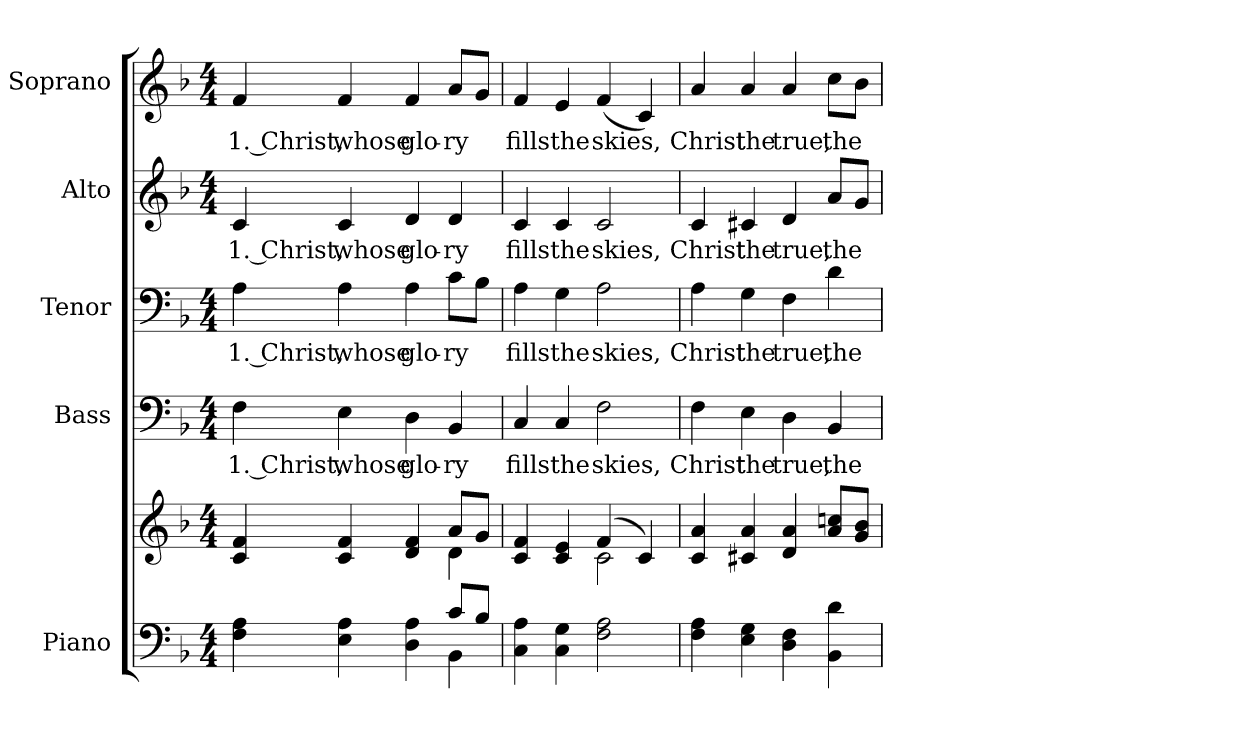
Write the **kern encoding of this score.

**kern	**kern	**kern	**text	**kern	**text	**kern	**text	**kern	**text
*part5	*part5	*part4	*part4	*part3	*part3	*part2	*part2	*part1	*part1
*staff6	*staff5	*staff4	*staff4	*staff3	*staff3	*staff2	*staff2	*staff1	*staff1
*I"Piano	*	*I"Bass	*	*I"Tenor	*	*I"Alto	*	*I"Soprano	*
*I'Pno.	*	*I'B.	*	*I'T.	*	*I'A.	*	*I'S.	*
!!LO:PB:g=z
*clefF4	*clefG2	*clefF4	*	*clefF4	*	*clefG2	*	*clefG2	*
*k[b-]	*k[b-]	*k[b-]	*	*k[b-]	*	*k[b-]	*	*k[b-]	*
*F:	*F:	*F:	*	*F:	*	*F:	*	*F:	*
*M4/4	*M4/4	*M4/4	*	*M4/4	*	*M4/4	*	*M4/4	*
*MM120	*MM120	*MM120	*	*MM120	*	*MM120	*	*MM120	*
=1	=1	=1	=1	=1	=1	=1	=1	=1	=1
*^	*^	*	*	*	*	*	*	*	*
!	!	!	!	!	!LO:LY:b:color=#000000	!	!	!	!	!	!
!	!	!	!	!	!	!	!LO:LY:b:color=#000000	!	!	!	!
!	!	!	!	!	!	!	!	!	!LO:LY:b:color=#000000	!	!
!	!	!	!	!	!	!	!	!	!	!	!LO:LY:b:color=#000000
4Fi\ 4Ai	2ryy	4ci/ 4fi	2ryy	4Fi\	1. Christ,	4Ai\	1. Christ,	4ci/	1. Christ,	4fi/	1. Christ,
!	!	!	!	!	!LO:LY:b:color=#000000	!	!	!	!	!	!
!	!	!	!	!	!	!	!LO:LY:b:color=#000000	!	!	!	!
!	!	!	!	!	!	!	!	!	!LO:LY:b:color=#000000	!	!
!	!	!	!	!	!	!	!	!	!	!	!LO:LY:b:color=#000000
4Ei\ 4Ai	.	4ci/ 4fi	.	4Ei\	whose	4Ai\	whose	4ci/	whose	4fi/	whose
!	!	!	!	!	!LO:LY:b:color=#000000	!	!	!	!	!	!
!	!	!	!	!	!	!	!LO:LY:b:color=#000000	!	!	!	!
!	!	!	!	!	!	!	!	!	!LO:LY:b:color=#000000	!	!
!	!	!	!	!	!	!	!	!	!	!	!LO:LY:b:color=#000000
4Di\ 4Ai	4ryy	4di/ 4fi	4ryy	4Di\	glo-	4Ai\	glo-	4di/	glo-	4fi/	glo-
!	!	!	!	!	!LO:LY:b:color=#000000	!	!	!	!	!	!
!	!	!	!	!	!	!	!LO:LY:b:color=#000000	!	!	!	!
!	!	!	!	!	!	!	!	!	!LO:LY:b:color=#000000	!	!
!	!	!	!	!	!	!	!	!	!	!	!LO:LY:b:color=#000000
8ci/L	4BB-i\	8ai/L	4di\	4BB-i/	-ry	8ci\L	-ry	4di/	-ry	8ai/L	-ry
8B-i/J	.	8gi/J	.	.	.	8B-i\J	.	.	.	8gi/J	.
*v	*v	*	*	*	*	*	*	*	*	*	*
=2	=2	=2	=2	=2	=2	=2	=2	=2	=2	=2
!	!	!	!	!LO:LY:b:color=#000000	!	!	!	!	!	!
!	!	!	!	!	!	!LO:LY:b:color=#000000	!	!	!	!
!	!	!	!	!	!	!	!	!LO:LY:b:color=#000000	!	!
!	!	!	!	!	!	!	!	!	!	!LO:LY:b:color=#000000
4Ci\ 4Ai	4ci/ 4fi	2ryy	4Ci/	fills	4Ai\	fills	4ci/	fills	4fi/	fills
!	!	!	!	!LO:LY:b:color=#000000	!	!	!	!	!	!
!	!	!	!	!	!	!LO:LY:b:color=#000000	!	!	!	!
!	!	!	!	!	!	!	!	!LO:LY:b:color=#000000	!	!
!	!	!	!	!	!	!	!	!	!	!LO:LY:b:color=#000000
4Ci\ 4Gi	4ci/ 4ei	.	4Ci/	the	4Gi\	the	4ci/	the	4ei/	the
!	!	!	!	!LO:LY:b:color=#000000	!	!	!	!	!	!
!	!	!	!	!	!	!LO:LY:b:color=#000000	!	!	!	!
!	!	!	!	!	!	!	!	!LO:LY:b:color=#000000	!	!
!	!	!	!	!	!	!	!	!	!	!LO:LY:b:color=#000000
2Fi\ 2Ai	(4fi/	2ci\	2Fi\	skies,	2Ai\	skies,	2ci/	skies,	(4fi/	skies,
.	4ci/)	.	.	.	.	.	.	.	4ci/)	.
*	*v	*v	*	*	*	*	*	*	*	*
!!LO:PB:g=z
=3	=3	=3	=3	=3	=3	=3	=3	=3	=3
!	!	!	!LO:LY:b:color=#000000	!	!	!	!	!	!
!	!	!	!	!	!LO:LY:b:color=#000000	!	!	!	!
!	!	!	!	!	!	!	!LO:LY:b:color=#000000	!	!
!	!	!	!	!	!	!	!	!	!LO:LY:b:color=#000000
4Fi\ 4Ai	4ci/ 4ai	4Fi\	Christ	4Ai\	Christ	4ci/	Christ	4ai/	Christ
!	!	!	!LO:LY:b:color=#000000	!	!	!	!	!	!
!	!	!	!	!	!LO:LY:b:color=#000000	!	!	!	!
!	!	!	!	!	!	!	!LO:LY:b:color=#000000	!	!
!	!	!	!	!	!	!	!	!	!LO:LY:b:color=#000000
4Ei\ 4Gi	4c#Xi/ 4ai	4Ei\	the	4Gi\	the	4c#Xi/	the	4ai/	the
!	!	!	!LO:LY:b:color=#000000	!	!	!	!	!	!
!	!	!	!	!	!LO:LY:b:color=#000000	!	!	!	!
!	!	!	!	!	!	!	!LO:LY:b:color=#000000	!	!
!	!	!	!	!	!	!	!	!	!LO:LY:b:color=#000000
4Di\ 4Fi	4di/ 4ai	4Di\	true,	4Fi\	true,	4di/	true,	4ai/	true,
!	!	!	!LO:LY:b:color=#000000	!	!	!	!	!	!
!	!	!	!	!	!LO:LY:b:color=#000000	!	!	!	!
!	!	!	!	!	!	!	!LO:LY:b:color=#000000	!	!
!	!	!	!	!	!	!	!	!	!LO:LY:b:color=#000000
4BB-i\ 4di	8ai/ 8ccniL	4BB-i/	the	4di\	the	8ai/L	the	8cci\L	the
.	8gi/ 8b-iJ	.	.	.	.	8gi/J	.	8b-i\J	.
=	=	=	=	=	=	=	=	=	=
*-	*-	*-	*-	*-	*-	*-	*-	*-	*-
